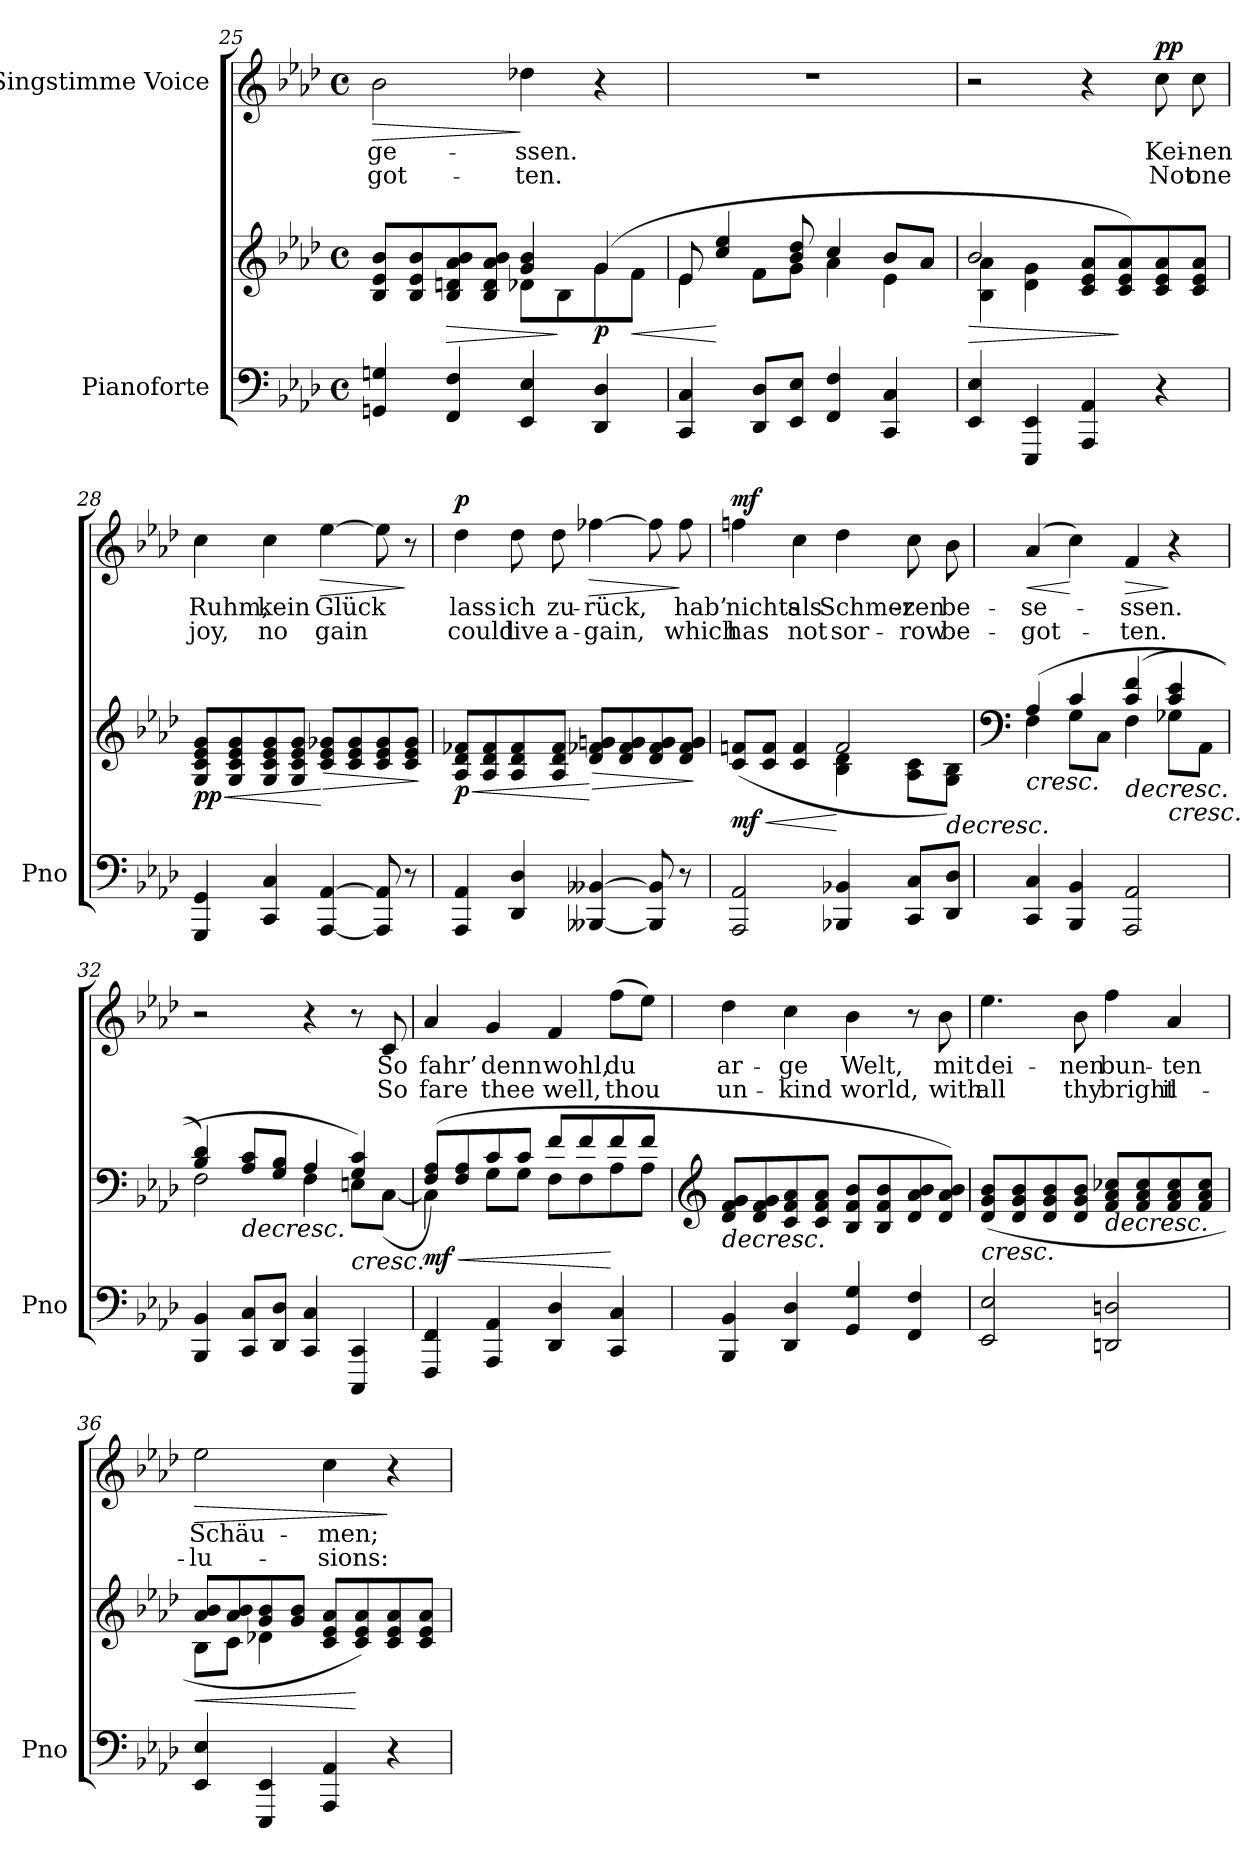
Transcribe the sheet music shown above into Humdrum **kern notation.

**kern	**kern	**dynam	**kern	**text	**text	**dynam
*part2	*part2	*part2	*part1	*part1	*part1	*part1
*staff3	*staff2	*staff2/3	*staff1	*staff1	*staff1	*staff1
*I"Pianoforte	*	*	*I"Singstimme Voice	*	*	*
*I'Pno	*	*	*	*	*	*
*clefF4	*clefG2	*	*clefG2	*	*	*
*k[b-e-a-d-]	*k[b-e-a-d-]	*	*k[b-e-a-d-]	*	*	*
*M4/4	*M4/4	*	*M4/4	*	*	*
*met(c)	*met(c)	*	*met(c)	*	*	*
=25	=25	=25	=25	=25	=25	=25
*	*^	*	*	*	*	*
!	!	!	!	!	!LO:LY:b	!LO:LY:b	!LO:HP:b
4GGn/ 4Gn/	8B-/ 8e-/ 8b-/L	2ryy	.	2b-\	-ge-	-got-	>
.	8B-/ 8e-/ 8b-/	.	.	.	.	.	.
!	!	!	!LO:HP:b	!	!	!	!
4FF/ 4F/	8B-/ 8dn/ 8a-/ 8b-/	.	>	.	.	.	.
.	8B-/ 8d/ 8a-/ 8b-/J	.	.	.	.	.	.
!	!	!	!	!	!LO:LY:b	!LO:LY:b	!
4EE-/ 4E-/	4g/ 4b-/	8d-X\L	.	4dd-X\	-ssen.	-ten.	]
.	.	8B-\	]	.	.	.	.
!	!	!	!LO:DY:b	!	!	!	!
4DD-/ 4D-/	(4g/	8g\	p	4r	.	.	.
!	!	!	!LO:HP:b	!	!	!	!
.	.	8f\J	<	.	.	.	.
=26	=26	=26	=26	=26	=26	=26	=26
4CC/ 4C/	8e-/	4e-\	.	1r	.	.	.
.	4cc/ 4ee-/	.	[	.	.	.	.
8DD-/ 8D-/L	.	8f\L	.	.	.	.	.
8EE-/ 8E-/J	8b-/ 8dd-/	8g\J	.	.	.	.	.
4FF/ 4F/	4cc/	4a-\	.	.	.	.	.
4CC/ 4C/	8b-/L	4e-\	.	.	.	.	.
.	8a-/J	.	.	.	.	.	.
=27	=27	=27	=27	=27	=27	=27	=27
!	!	!	!LO:HP:b	!	!	!	!
4EE-/ 4E-/	2b-/	4B-\ 4a-\	>	2r	.	.	.
4EEE-/ 4EE-/	.	4d-\ 4g\	.	.	.	.	.
4AAA-/ 4AA-/	8c/ 8e-/ 8a-/L	2ryy	.	4r	.	.	.
.	8c/ 8e-/ 8a-/)	.	]	.	.	.	.
!	!	!	!	!	!LO:LY:b	!LO:LY:b	!LO:DY:a
4r	8c/ 8e-/ 8a-/	.	.	8cc\	Kei-	Not	pp
!	!	!	!	!	!LO:LY:b	!LO:LY:b	!
.	8c/ 8e-/ 8a-/J	.	.	8cc\	-nen	one	.
*	*v	*v	*	*	*	*	*
!!LO:PB:g=z
=28	=28	=28	=28	=28	=28	=28
!	!	!LO:HP:b	!	!LO:LY:b	!LO:LY:b	!
!	!	!LO:DY:n=1:b	!	!	!	!
4GGG/ 4GG/	8G/ 8c/ 8e-/ 8g/L	< pp	4cc\	Ruhm,	joy,	.
.	8G/ 8c/ 8e-/ 8g/	.	.	.	.	.
!	!	!	!	!LO:LY:b	!LO:LY:b	!
4CC/ 4C/	8G/ 8c/ 8e-/ 8g/	.	4cc\	kein	no	.
.	8G/ 8c/ 8e-/ 8g/J	.	.	.	.	.
!	!	!LO:HP:n=1:b	!	!LO:LY:b	!LO:LY:b	!LO:HP:b
[4AAA-/ [4AA-/	8c/ 8e-/ 8g-X/L	[ >	[4ee-\	Glück	gain	>
.	8c/ 8e-/ 8g-/	.	.	.	.	.
8AAA-/] 8AA-/]	8c/ 8e-/ 8g-/	.	8ee-\]	.	.	.
8r	8c/ 8e-/ 8g-/J	.	8r	.	.	]
.	.	]	.	.	.	.
=29	=29	=29	=29	=29	=29	=29
!	!	!LO:HP:b	!	!LO:LY:b	!LO:LY:b	!
!	!	!LO:DY:n=1:b	!	!	!	!LO:DY:a
4AAA-/ 4AA-/	8A-/ 8d-/ 8f-X/L	< p	4dd-\	lass	could	p
.	8A-/ 8d-/ 8f-/	.	.	.	.	.
!	!	!	!	!LO:LY:b	!LO:LY:b	!
4DD-/ 4D-/	8A-/ 8d-/ 8f-/	.	8dd-\	ich	live	.
!	!	!	!	!LO:LY:b	!LO:LY:b	!
.	8A-/ 8d-/ 8f-/J	.	8dd-\	zu-	a-	.
!	!	!LO:HP:n=1:b	!	!LO:LY:b	!LO:LY:b	!LO:HP:b
[4BBB--X/ [4BB--X/	8d-/ 8f-X/ 8gn/L	[ >	[4ff-X\	-rück,	-gain,	>
.	8d-/ 8f-/ 8g/	.	.	.	.	.
8BBB--/] 8BB--/]	8d-/ 8f-/ 8g/	.	8ff-\]	.	.	.
!	!	!	!	!LO:LY:b	!LO:LY:b	!
8r	8d-/ 8f-/ 8g/J	.	8ff-\	hab’	which	]
.	.	]	.	.	.	.
=30	=30	=30	=30	=30	=30	=30
!	!	!LO:HP:b	!	!LO:LY:b	!LO:LY:b	!
*	*^	*	*	*	*	*
!	!	!	!LO:DY:n=1:b	!	!	!	!LO:DY:a
2AAA-/ 2AA-/	(8c/ 8fn/L	2ryy	< mf	4ffn\	nichts	has	mf
.	8c/ 8f/J	.	.	.	.	.	.
!	!	!	!	!	!LO:LY:b	!LO:LY:b	!
.	4c/ 4f/	.	.	4cc\	als	not	.
!	!	!	!	!	!LO:LY:b	!LO:LY:b	!
4BBB-X/ 4BB-X/	2f/	4B-\ 4d-\	[	4dd-\	Schmer-	sor-	.
!	!	!	!	!	!LO:LY:b	!LO:LY:b	!
8CC/ 8C/L	.	8A-\ 8c\L	.	8cc\	-zen	-row	.
!	!	!	!LO:HP:b	!	!LO:LY:b	!LO:LY:b	!
8DD-/ 8D-/J	.	8G\ 8B-\J)	>	8b-\	be-	be-	.
=31	=31	=31	=31	=31	=31	=31	=31
*	*clefF4	*	*	*	*	*	*
!	!	!	!LO:HP:b	!	!LO:LY:b	!LO:LY:b	!LO:HP:b
4CC/ 4C/	(4A-/	4F\	<	(4a-/	-se-	-got-	<
4BBB-/ 4BB-/	4c/	8G\L	.	4cc\)	.	.	[
.	.	(>8C\J	.	.	.	.	.
!	!	!	!LO:HP:n=1:b	!	!LO:LY:b	!LO:LY:b	!LO:HP:b
2AAA-/ 2AA-/	(4c/ 4f/	4F\	] >	4f/	-ssen.	-ten.	>
!	!	!	!LO:HP:n=1:b	!	!	!	!
.	4c/ 4e-/	8G-X\L	[ <	4r	.	.	]
.	.	8AA-\J	.	.	.	.	.
*	*v	*v	*	*	*	*	*
.	.	]	.	.	.	.
!!LO:PB:g=z
=32	=32	=32	=32	=32	=32	=32
*	*^	*	*	*	*	*
4BBB-/ 4BB-/	4B-/ 4d-/)	2F\	.	2r	.	.	.
!	!	!	!LO:HP:b	!	!	!	!
8CC/ 8C/L	8A-/ 8c/L	.	>	.	.	.	.
8DD-/ 8D-/J	8G/ 8B-/J	.	.	.	.	.	.
4CC/ 4C/	4A-/	4F\	.	4r	.	.	.
!	!	!	!LO:HP:n=1:b	!	!	!	!
4CCC/ 4CC/	4G/ 4c/)	8En\L	[ <	8r	.	.	.
!	!	!	!	!	!LO:LY:b	!LO:LY:b	!LO:DY:a
!	!	!	!	!	!	!	!LO:DY:n=1:a
.	.	(>[8C\J	.	8c/	So	So	mf other-dynamics
*	*v	*v	*	*	*	*	*
.	.	]	.	.	.	.
=33	=33	=33	=33	=33	=33	=33
!	!	!LO:HP:b	!	!LO:LY:b	!LO:LY:b	!
*	*^	*	*	*	*	*
!	!	!	!LO:DY:n=1:b	!	!	!	!
4FFF/ 4FF/	(8F/ 8A-/L)	4C\]	< mf	4a-/	fahr’	fare	.
.	8F/ 8A-/	.	.	.	.	.	.
!	!	!	!	!	!LO:LY:b	!LO:LY:b	!
4AAA-/ 4AA-/	8c/	8G\L	.	4g/	denn	thee	.
.	8c/J	8G\J	.	.	.	.	.
!	!	!	!	!	!LO:LY:b	!LO:LY:b	!
4DD-/ 4D-/	8f/L	8F\L	.	4f/	wohl,	well,	.
.	8f/	8F\	.	.	.	.	.
!	!	!	!	!	!LO:LY:b	!LO:LY:b	!
4CC/ 4C/	8f/	8A-\	[	(8ff\L	du	thou	.
.	8f/J	8A-\J	.	8ee-\J)	.	.	.
*	*v	*v	*	*	*	*	*
=34	=34	=34	=34	=34	=34	=34
*	*clefG2	*	*	*	*	*
*	*^	*	*	*	*	*
!	!	!	!LO:HP:b	!	!LO:LY:b	!LO:LY:b	!
*	*v	*v	*	*	*	*	*
4BBB-/ 4BB-/	8d-/ 8f/ 8g/L	>	4dd-\	ar-	un-	.
.	8d-/ 8f/ 8g/	.	.	.	.	.
!	!	!	!	!LO:LY:b	!LO:LY:b	!
4DD-/ 4D-/	8c/ 8f/ 8a-/	.	4cc\	-ge	-kind	.
.	8c/ 8f/ 8a-/J	.	.	.	.	.
!	!	!	!	!LO:LY:b	!LO:LY:b	!
4GG/ 4G/	8B-/ 8f/ 8b-/L	.	4b-\	Welt,	world,	.
.	8B-/ 8f/ 8b-/	[	.	.	.	.
4FF/ 4F/	8d-/ 8a-/ 8b-/	.	8r	.	.	.
!	!	!	!	!LO:LY:b	!LO:LY:b	!
.	8d-/ 8a-/ 8b-/J)	.	8b-\	mit	with	.
=35	=35	=35	=35	=35	=35	=35
!	!	!LO:HP:b	!	!LO:LY:b	!LO:LY:b	!
2EE-/ 2E-/	(8d-/ 8g/ 8b-/L	<	4.ee-\	dei-	all	.
.	8d-/ 8g/ 8b-/	.	.	.	.	.
.	8d-/ 8g/ 8b-/	.	.	.	.	.
!	!	!	!	!LO:LY:b	!LO:LY:b	!
.	8d-/ 8g/ 8b-/J	.	8b-\	-nen	thy	.
!	!	!LO:HP:n=1:b	!	!LO:LY:b	!LO:LY:b	!
2DDn/ 2Dn/	8f/ 8a-/ 8cc-X/L	] >	4ff\	bun-	bright	.
.	8f/ 8a-/ 8cc-/	.	.	.	.	.
!	!	!	!	!LO:LY:b	!LO:LY:b	!
.	8f/ 8a-/ 8cc-/	.	4a-/	-ten	il-	.
.	8f/ 8a-/ 8cc-/J	.	.	.	.	.
.	.	[	.	.	.	.
!!LO:LB:g=z
=36	=36	=36	=36	=36	=36	=36
!	!	!LO:HP:b	!	!LO:LY:b	!LO:LY:b	!LO:HP:b
*	*^	*	*	*	*	*
4EE-/ 4E-/	8a-/ 8b-/L	8B-\L	<	2ee-\	Schäu-	-lu-	>
.	8a-/ 8b-/	8c\J	.	.	.	.	.
4EEE-/ 4EE-/	8g/ 8b-/	4d-X\	]	.	.	.	.
.	8g/ 8b-/J	.	.	.	.	.	.
!	!	!	!	!	!LO:LY:b	!LO:LY:b	!
4AAA-/ 4AA-/	8c/ 8e-/ 8a-/L	2ryy	.	4cc\	-men;	-sions:	.
.	8c/ 8e-/ 8a-/)	.	[	.	.	.	.
4r	8c/ 8e-/ 8a-/	.	.	4r	.	.	]
.	8c/ 8e-/ 8a-/J	.	.	.	.	.	.
*	*v	*v	*	*	*	*	*
=	=	=	=	=	=	=
*-	*-	*-	*-	*-	*-	*-
